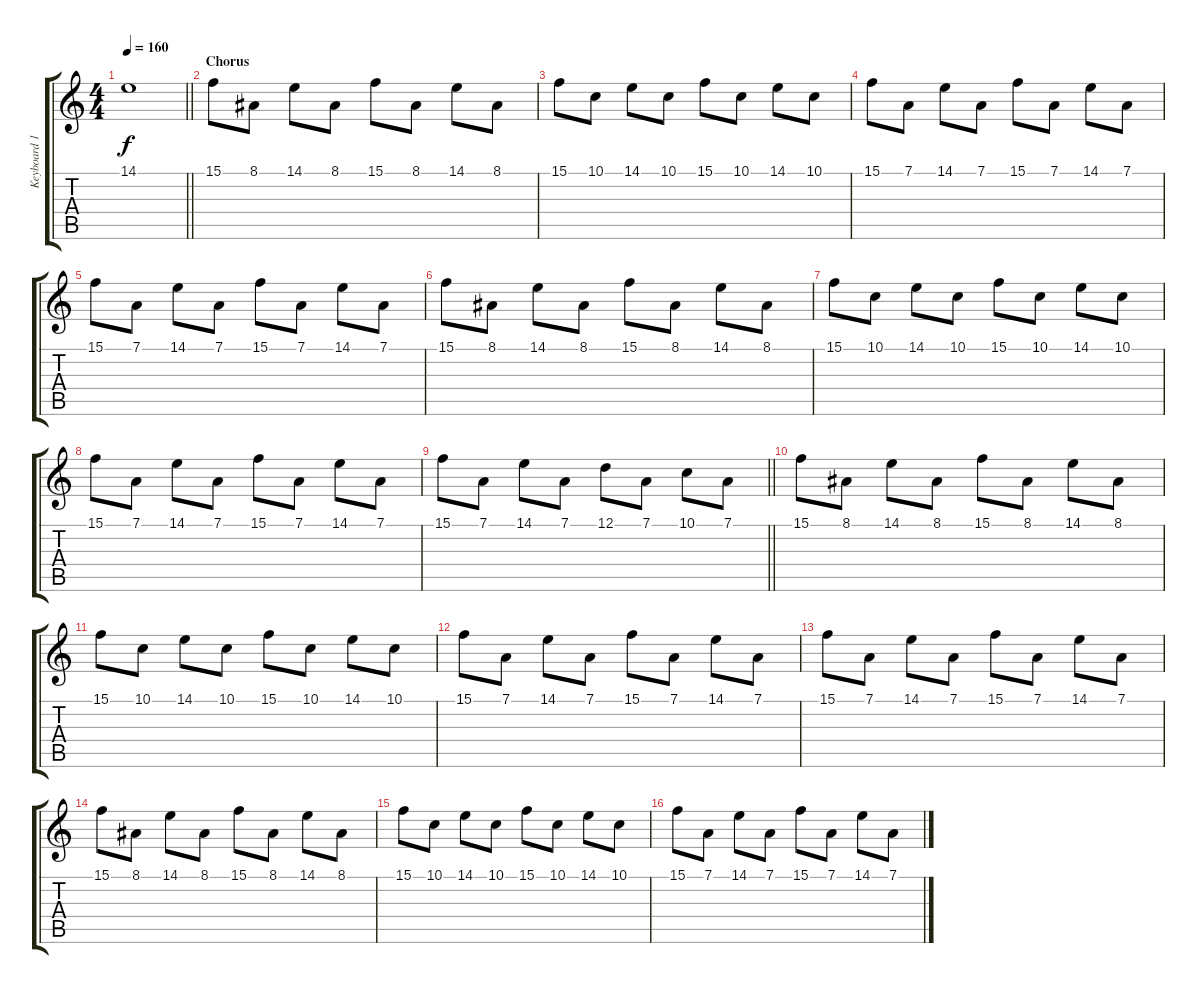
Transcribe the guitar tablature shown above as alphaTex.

\track ("Keyboard 1" "Keyboard 1") {instrument lead2sawtooth}
\staff {score tabs}
\tuning (D4 A3 F3 C3 G2 D2) {hide}
\ts (4 4)
\tempo 160
\clef g2
\barLineRight lightlight
\ks c
14.1.1{dy f} |
\section ("" "Chorus")
15.1.8 8.1.8 14.1.8 8.1.8 15.1.8 8.1.8 14.1.8 8.1.8 |
15.1.8 10.1.8 14.1.8 10.1.8 15.1.8 10.1.8 14.1.8 10.1.8 |
15.1.8 7.1.8 14.1.8 7.1.8 15.1.8 7.1.8 14.1.8 7.1.8 |
15.1.8 7.1.8 14.1.8 7.1.8 15.1.8 7.1.8 14.1.8 7.1.8 |
15.1.8 8.1.8 14.1.8 8.1.8 15.1.8 8.1.8 14.1.8 8.1.8 |
15.1.8 10.1.8 14.1.8 10.1.8 15.1.8 10.1.8 14.1.8 10.1.8 |
15.1.8 7.1.8 14.1.8 7.1.8 15.1.8 7.1.8 14.1.8 7.1.8 |
\barLineRight lightlight
15.1.8 7.1.8 14.1.8 7.1.8 12.1.8 7.1.8 10.1.8 7.1.8 |
15.1.8 8.1.8 14.1.8 8.1.8 15.1.8 8.1.8 14.1.8 8.1.8 |
15.1.8 10.1.8 14.1.8 10.1.8 15.1.8 10.1.8 14.1.8 10.1.8 |
15.1.8 7.1.8 14.1.8 7.1.8 15.1.8 7.1.8 14.1.8 7.1.8 |
15.1.8 7.1.8 14.1.8 7.1.8 15.1.8 7.1.8 14.1.8 7.1.8 |
15.1.8 8.1.8 14.1.8 8.1.8 15.1.8 8.1.8 14.1.8 8.1.8 |
15.1.8 10.1.8 14.1.8 10.1.8 15.1.8 10.1.8 14.1.8 10.1.8 |
15.1.8 7.1.8 14.1.8 7.1.8 15.1.8 7.1.8 14.1.8 7.1.8
